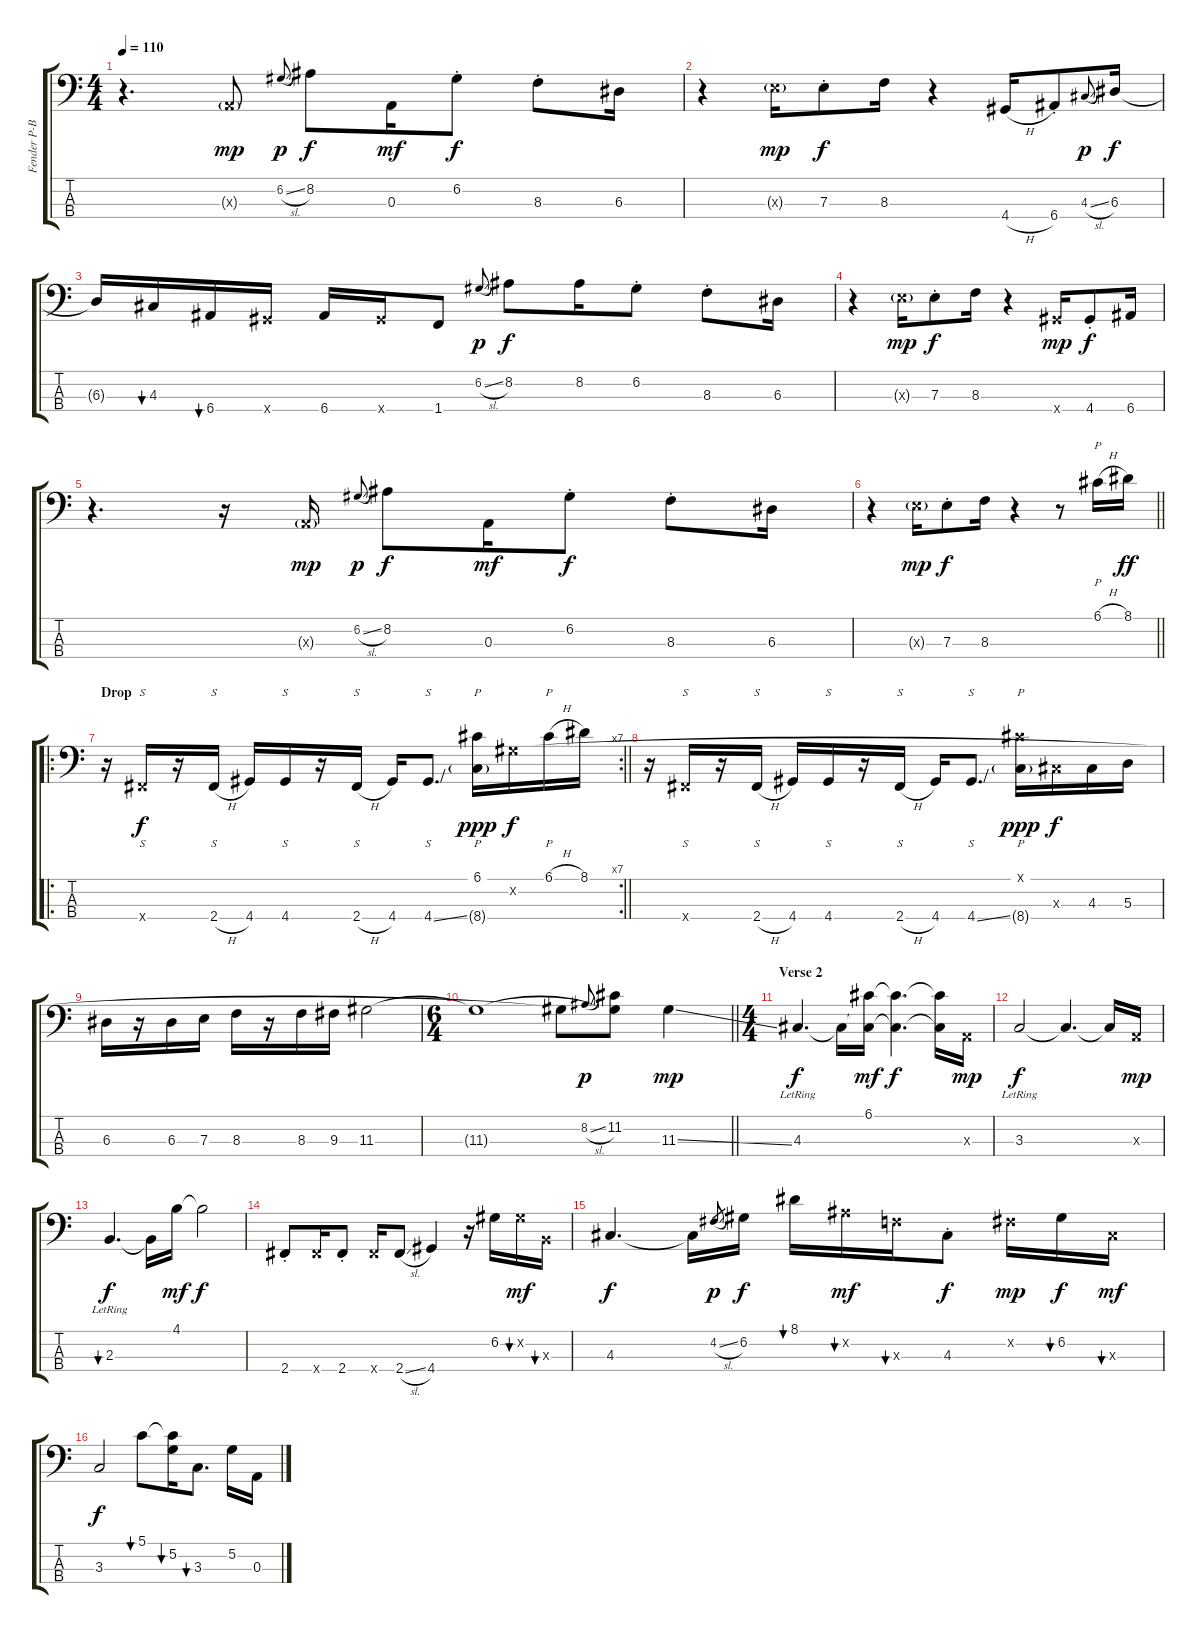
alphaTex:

\track ("Fender P-Bass (Stuart Zender)" "Fender P-B") {instrument electricbassfinger}
\staff {score tabs}
\tuning (G2 D2 A1 E1) {hide}
\ts (4 4)
\tempo 110
\clef f4
\ks c
r.4{d dy f} 0.3{g x}.8{dy mp} 6.2{sl}.8{gr onbeat dy p} 8.2.8{dy f} 0.3.16{dy mf} 6.2{st}.8{dy f} 8.3{st}.8 6.3.16 |
r.4 7.3{g x}.16{dy mp} 7.3{st}.8{dy f} 8.3.16 r.4 4.4{h}.16 6.4{st}.8 4.3{sl}.8{gr onbeat dy p} 6.3.16{dy f} |
6.3{t}.16 4.3.16{bu 30} 6.4.16{bu 30} 4.4{x}.16 6.4.16 4.4{x}.16 1.4.8 6.2{sl}.8{gr onbeat dy p} 8.2.8{dy f} 8.2.16 6.2{st}.8 8.3{st}.8 6.3.16 |
r.4 7.3{g x}.16{dy mp} 7.3{st}.8{dy f} 8.3.16 r.4 4.4{x}.16{dy mp} 4.4{st}.8{dy f} 6.4.16 |
r.4{d} r.16 0.3{g x}.16{dy mp} 6.2{sl}.8{gr onbeat dy p} 8.2.8{dy f} 0.3.16{dy mf} 6.2{st}.8{dy f} 8.3{st}.8 6.3.16 |
\barLineRight lightlight
r.4 7.3{g x}.16{dy mp} 7.3{st}.8{dy f} 8.3.16 r.4 r.8 6.1{h}.16{p instrument slapbass1} 8.1.16{dy ff} |
\ro
\rc 7
\section ("" "Drop")
\barLineRight lightlight
r.16 2.4{x}.16{s dy f} r.16 2.4{h}.16{s} 4.4.16 4.4.16{s} r.16 2.4{h}.16{s} 4.4.16 4.4{ss}.8{s d} (6.1 8.4{g}).16{p dy ppp} 6.2{x}.16{dy f} 6.1{h}.16{p} 8.1.16 |
r.16 2.4{x}.16{s} r.16 2.4{h}.16{s} 4.4.16 4.4.16{s} r.16 2.4{h}.16{s} 4.4.16 4.4{ss}.8{s d} (6.1{x} 8.4{g}).16{p dy ppp} 4.3{x}.16{dy f} 4.3.16{instrument electricbassfinger} 5.3.16 |
6.3.16 r.16 6.3.16 7.3.16 8.3.16 r.16 8.3.16 9.3.16 11.3.2 |
\ts (6 4)
\barLineRight lightlight
11.3{t}.1 6.2{t}.8 8.2{sl}.8{gr onbeat dy p} (11.2 11.3{t}).8 11.3{ss}.4{dy mp} |
\ts (4 4)
\section ("" "Verse 2")
4.3{lr}.4{d dy f} 4.3{t}.16 (6.1 4.3{t}).16{dy mf} (6.1{t} 4.3{t}).4{d dy f} (6.1{t} 4.3{t}).16 0.3{x}.16{dy mp} |
3.3{lr}.2{dy f} 3.3{t}.4{d} 3.3{t}.16 0.3{x}.16{dy mp} |
2.3{lr}.4{d bu 60 dy f} 2.3{t}.16 4.1.16{dy mf} 4.1{t}.2{dy f} |
2.4{st}.8 2.4{x}.16 2.4{st}.8 2.4{x}.16 2.4{sl}.8 4.4.4 r.16 6.2.16 6.2{x}.16{bu 30 dy mf} 2.3{x}.16{bu 30} |
4.3.4{d dy f} 4.3{t}.16 4.2{sl}.8{gr dy p} 6.2.16{dy f} 8.1.16{bu 60} 8.2{x}.16{bu 60 dy mf} 8.3{x}.16{bu 60} 4.3{st}.8{dy f} 4.2{x}.16{dy mp} 6.2.16{bu 30 dy f} 4.3{x}.16{bu 60 dy mf} |
3.3.2{dy f} 5.1.8{bu 60} (5.1{t} 5.2).16{bu 60} 3.3.8{d bu 60} 5.2.16 0.3.16
